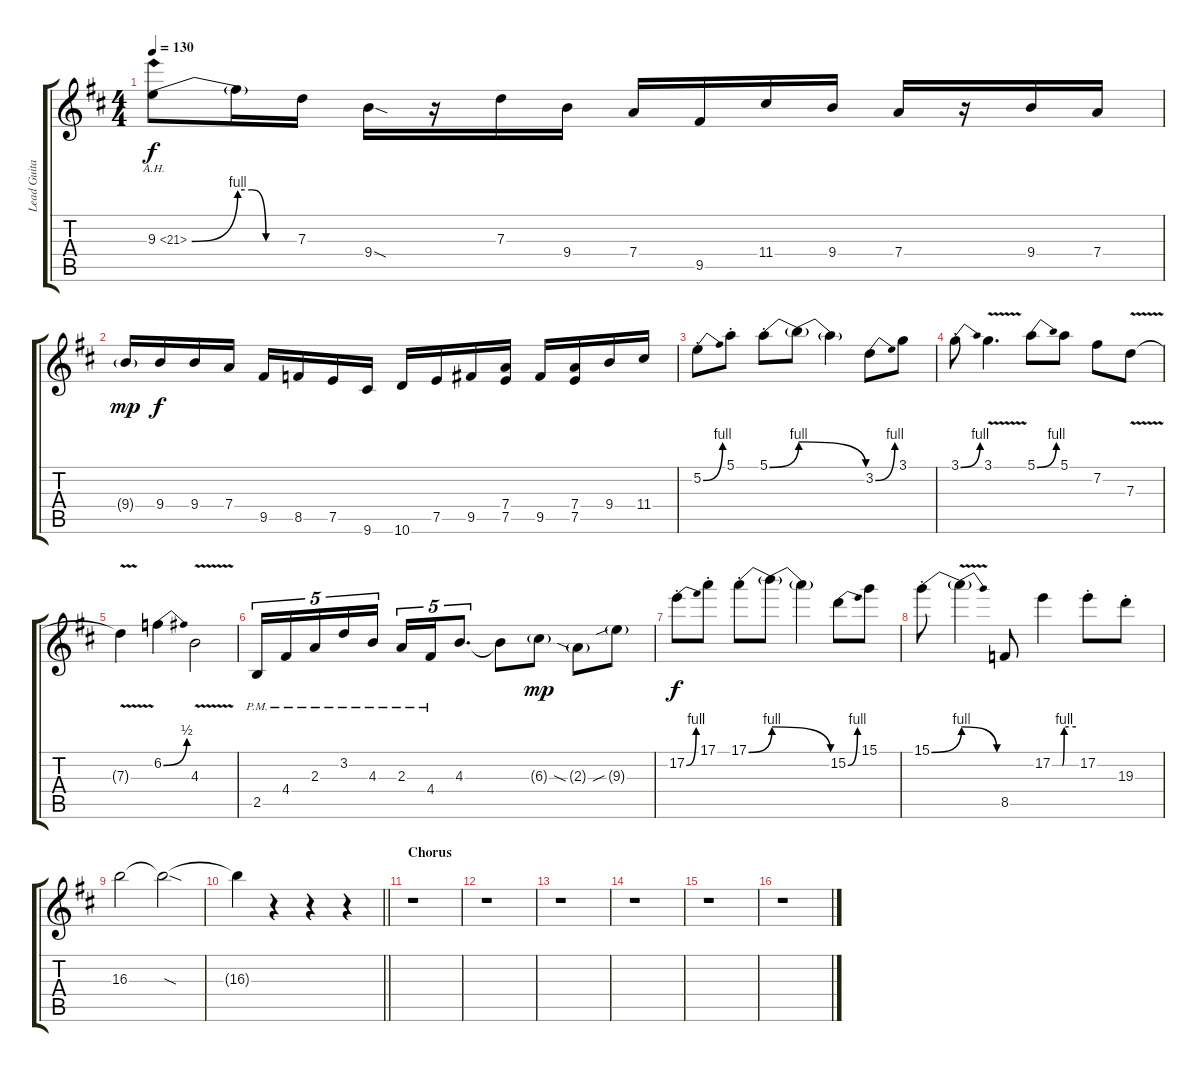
\track ("Lead Guitar (Steve Morse)" "Lead Guita") {instrument overdrivenguitar}
\staff {score tabs}
\tuning (E4 B3 G3 D3 A2 E2) {hide}
\ts (4 4)
\tempo 130
\clef g2
\ks bminor
9.3{be (bend 0 0 60 4) ah 12}.8{dy f} 9.3{be (custom 0 4 15 4 30 0 60 0) t}.16 7.3.16 9.4{sod}.16 r.16 7.3.16 9.4.16 7.4.16 9.5.16 11.4.16 9.4.16 7.4.16 r.16 9.4.16 7.4.16 |
9.4{g}.16{dy mp} 9.4.16{dy f} 9.4.16 7.4.16 9.5.16 8.5.16 7.5.16 9.6.16 10.6.16 7.5.16 9.5.16 (7.4 7.5).16 9.5.16 (7.4 7.5).16 9.4.16 11.4.16 |
5.2{be (bend 0 0 60 4) st}.8 5.1{st}.8 5.1{be (bend 0 0 60 4) st}.8 5.1{be (release 0 4 60 0) t}.8 5.1{t}.4 3.2{be (bend 0 0 60 4)}.8 3.1.8 |
3.1{be (bend 0 0 60 4) st}.8 3.1{v}.4{d} 5.1{be (bend 0 0 60 4)}.8 5.1.8 7.2.8 7.3{v}.8 |
7.3{t}.4 6.2{be (bend 0 0 60 2)}.4 4.3{v}.2 |
2.5{pm}.16{tu (5 4)} 4.4{pm}.16{tu (5 4)} 2.3{pm}.16{tu (5 4)} 3.2{pm}.16{tu (5 4)} 4.3{pm}.16{tu (5 4)} 2.3{pm}.16{tu (5 4)} 4.4{pm}.16{tu (5 4)} 4.3.8{d tu (5 4)} 4.3{t}.8 6.3{g}.8{dy mp} 2.3{sia g}.8 9.3{sib g}.8 |
17.2{be (bend 0 0 60 4) st}.8{dy f} 17.1{st}.8 17.1{be (bend 0 0 60 4) st}.8 17.1{be (release 0 4 60 0) t}.8 17.1{t}.4 15.2{be (bend 0 0 60 4)}.8 15.1.8 |
15.1{be (bend 0 0 60 4) st}.8 15.1{be (release 0 4 60 0) v t}.4 8.5.8 17.2{be (custom 0 0 15 0 25 0 30 4 60 4)}.4 17.2{st}.8 19.3{st}.8 |
16.3.2 16.3{sod t}.2 |
\barLineRight lightlight
16.3{t}.4 r.4 r.4 r.4 |
\section ("" "Chorus")
r.1 |
r.1 |
r.1 |
r.1 |
r.1 |
r.1
